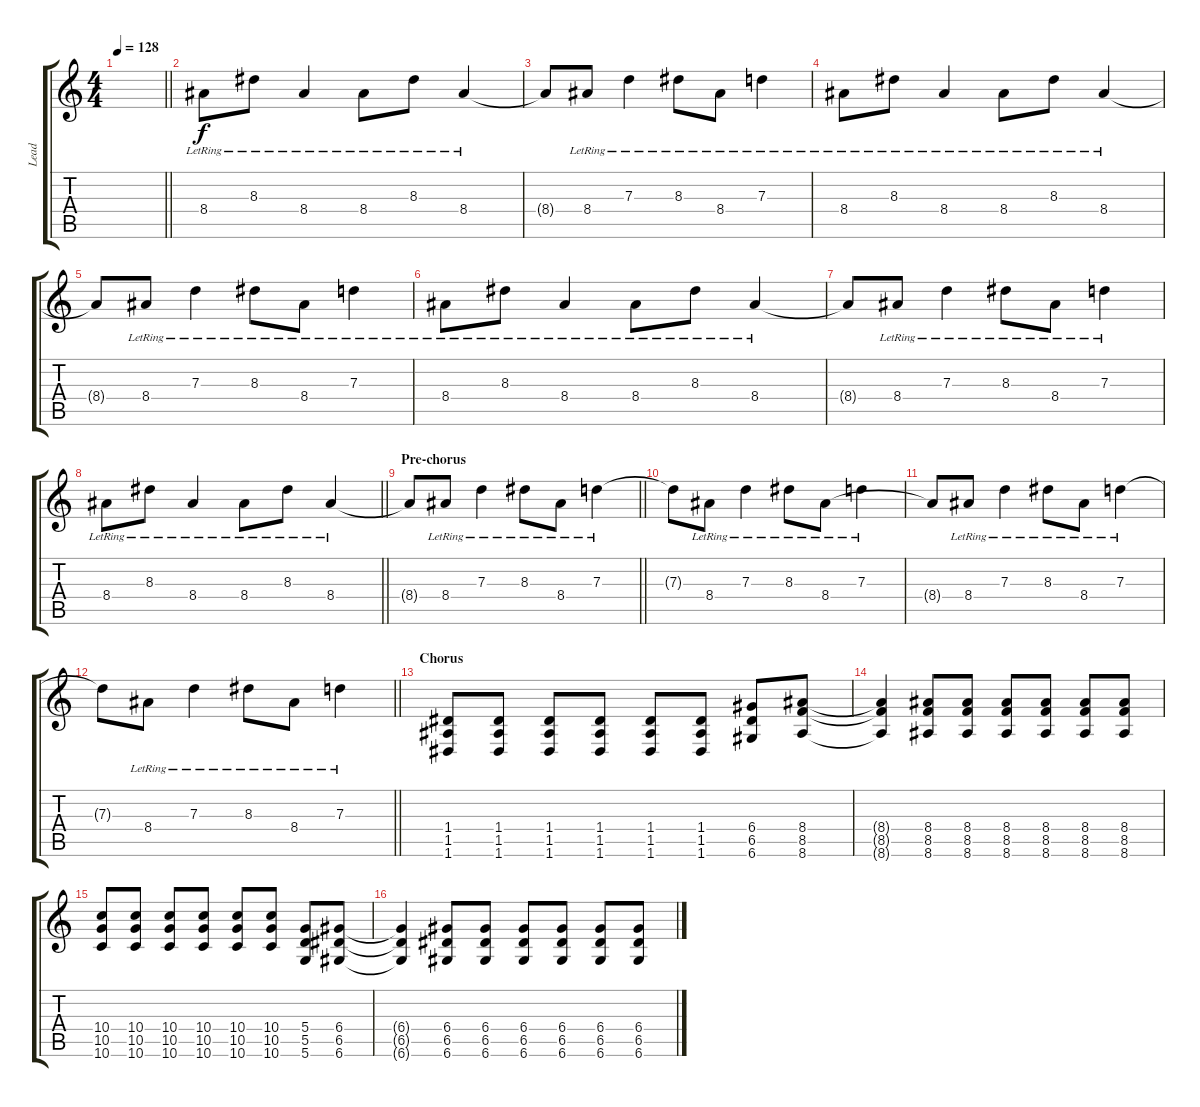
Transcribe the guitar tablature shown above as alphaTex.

\track ("Lead" "Lead") {instrument overdrivenguitar}
\staff {score tabs}
\tuning (E4 B3 G3 D3 A2 D2) {hide}
\ts (4 4)
\tempo 128
\clef g2
\barLineRight lightlight
\ks c
|
8.4{lr}.8 8.3{lr}.8 8.4{lr}.4 8.4{lr}.8 8.3{lr}.8 8.4{lr}.4 |
8.4{t}.8 8.4{lr}.8 7.3{lr}.4 8.3{lr}.8 8.4{lr}.8 7.3{lr}.4 |
8.4{lr}.8 8.3{lr}.8 8.4{lr}.4 8.4{lr}.8 8.3{lr}.8 8.4{lr}.4 |
8.4{t}.8 8.4{lr}.8 7.3{lr}.4 8.3{lr}.8 8.4{lr}.8 7.3{lr}.4 |
8.4{lr}.8 8.3{lr}.8 8.4{lr}.4 8.4{lr}.8 8.3{lr}.8 8.4{lr}.4 |
8.4{t}.8 8.4{lr}.8 7.3{lr}.4 8.3{lr}.8 8.4{lr}.8 7.3{lr}.4 |
\barLineRight lightlight
8.4{lr}.8 8.3{lr}.8 8.4{lr}.4 8.4{lr}.8 8.3{lr}.8 8.4{lr}.4 |
\section ("" "Pre-chorus")
\barLineRight lightlight
8.4{t}.8 8.4{lr}.8 7.3{lr}.4 8.3{lr}.8 8.4{lr}.8 7.3{lr}.4 |
7.3{t}.8 8.4{lr}.8 7.3{lr}.4 8.3{lr}.8 8.4{lr}.8 7.3{lr}.4 |
8.4{t}.8 8.4{lr}.8 7.3{lr}.4 8.3{lr}.8 8.4{lr}.8 7.3{lr}.4 |
\barLineRight lightlight
7.3{t}.8 8.4{lr}.8 7.3{lr}.4 8.3{lr}.8 8.4{lr}.8 7.3{lr}.4 |
\section ("" "Chorus")
(1.4 1.5 1.6).8 (1.4 1.5 1.6).8 (1.4 1.5 1.6).8 (1.4 1.5 1.6).8 (1.4 1.5 1.6).8 (1.4 1.5 1.6).8 (6.4 6.5 6.6).8 (8.4 8.5 8.6).8 |
(8.4{t} 8.5{t} 8.6{t}).4 (8.4 8.5 8.6).8 (8.4 8.5 8.6).8 (8.4 8.5 8.6).8 (8.4 8.5 8.6).8 (8.4 8.5 8.6).8 (8.4 8.5 8.6).8 |
(10.4 10.5 10.6).8 (10.4 10.5 10.6).8 (10.4 10.5 10.6).8 (10.4 10.5 10.6).8 (10.4 10.5 10.6).8 (10.4 10.5 10.6).8 (5.4 5.5 5.6).8 (6.4 6.5 6.6).8 |
(6.4{t} 6.5{t} 6.6{t}).4 (6.4 6.5 6.6).8 (6.4 6.5 6.6).8 (6.4 6.5 6.6).8 (6.4 6.5 6.6).8 (6.4 6.5 6.6).8 (6.4 6.5 6.6).8
